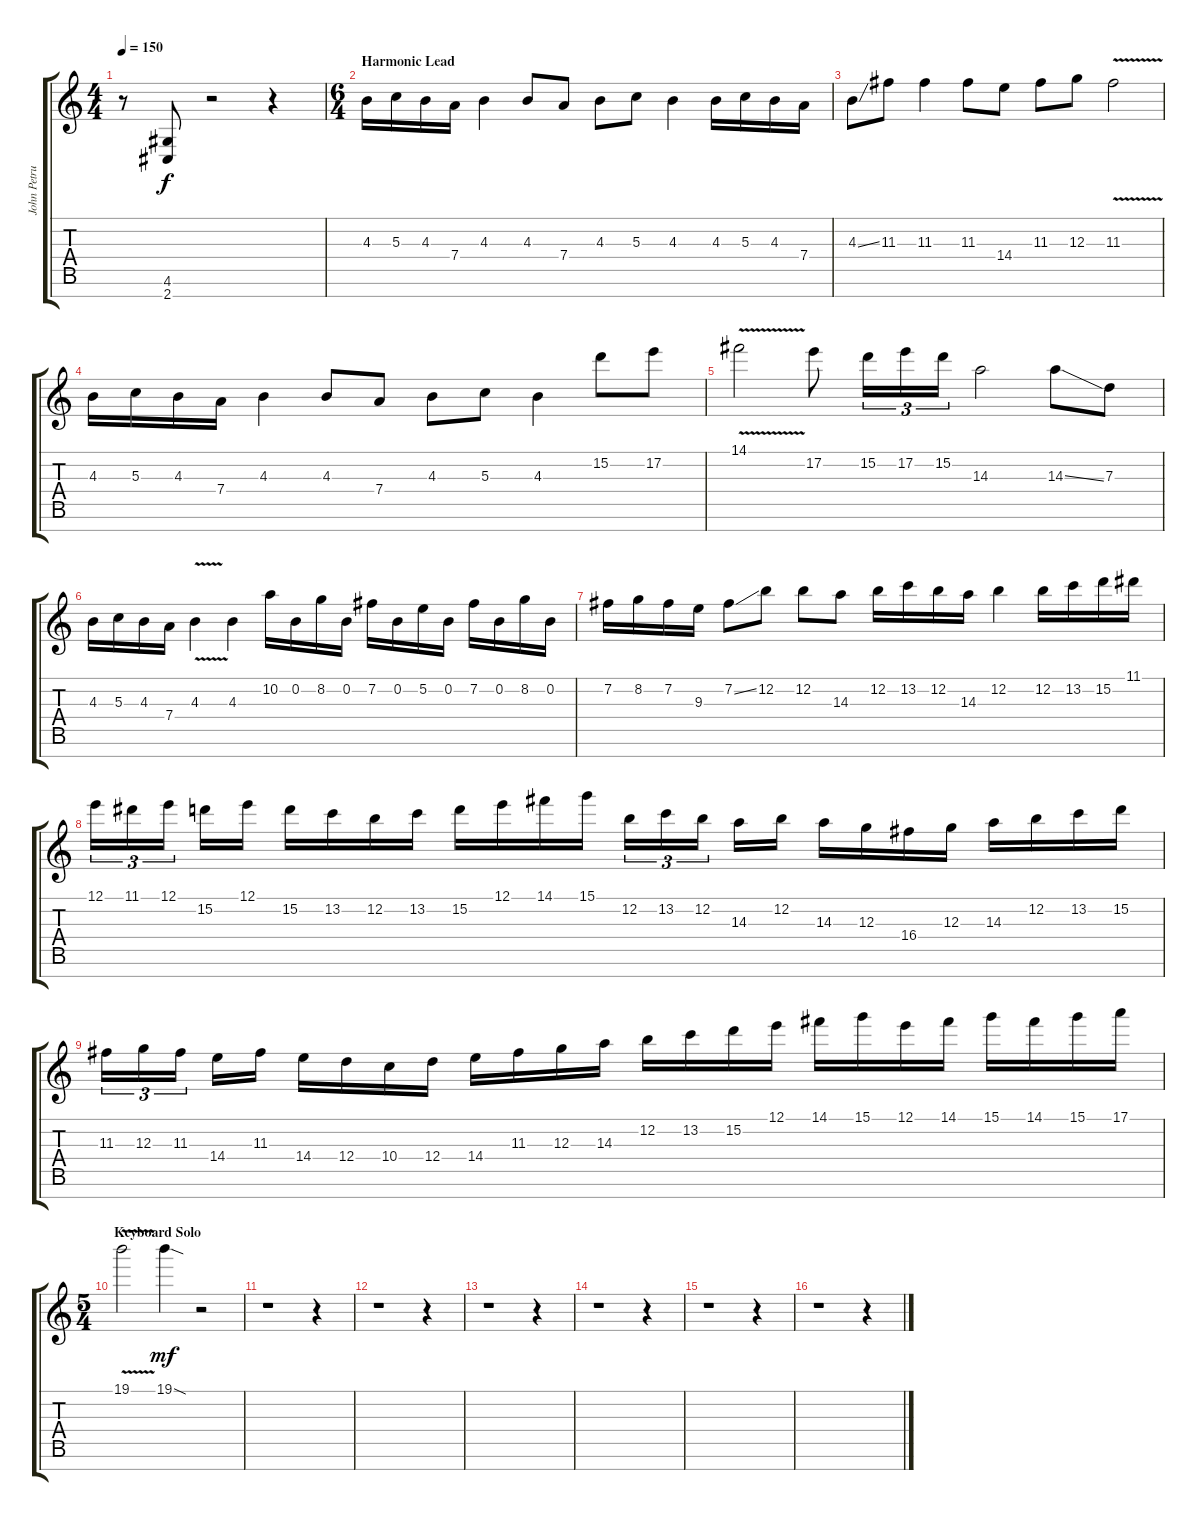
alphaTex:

\track ("John Petrucci" "John Petru") {instrument distortionguitar}
\staff {score tabs}
\tuning (E4 B3 G3 D3 A2 E2 B1) {hide}
\ts (4 4)
\tempo 150
\clef g2
\ks c
r.8{dy f} (4.6 2.7).8 r.2 r.4 |
\ts (6 4)
\section ("" "Harmonic Lead")
4.3.16{volume 14} 5.3.16 4.3.16 7.4.16 4.3.4 4.3.8 7.4.8 4.3.8 5.3.8 4.3.4 4.3.16 5.3.16 4.3.16 7.4.16 |
4.3{ss}.8 11.3.8 11.3.4 11.3.8 14.4.8 11.3.8 12.3.8 11.3{v}.2 |
4.3.16 5.3.16 4.3.16 7.4.16 4.3.4 4.3.8 7.4.8 4.3.8 5.3.8 4.3.4 15.2.8 17.2.8 |
14.1{v}.2 17.2.8 15.2.16{tu (3 2)} 17.2.16{tu (3 2)} 15.2.16{tu (3 2)} 14.3.2 14.3{ss}.8 7.3.8 |
4.3.16 5.3.16 4.3.16 7.4.16 4.3{v}.4 4.3.4 10.2.16 0.2.16 8.2.16 0.2.16 7.2.16 0.2.16 5.2.16 0.2.16 7.2.16 0.2.16 8.2.16 0.2.16 |
7.2.16 8.2.16 7.2.16 9.3.16 7.2{ss}.8 12.2.8 12.2.8 14.3.8 12.2.16 13.2.16 12.2.16 14.3.16 12.2.4 12.2.16 13.2.16 15.2.16 11.1.16 |
12.1.16{tu (3 2)} 11.1.16{tu (3 2)} 12.1.16{tu (3 2)} 15.2.16 12.1.16 15.2.16 13.2.16 12.2.16 13.2.16 15.2.16 12.1.16 14.1.16 15.1.16 12.2.16{tu (3 2)} 13.2.16{tu (3 2)} 12.2.16{tu (3 2)} 14.3.16 12.2.16 14.3.16 12.3.16 16.4.16 12.3.16 14.3.16 12.2.16 13.2.16 15.2.16 |
11.3.16{tu (3 2)} 12.3.16{tu (3 2)} 11.3.16{tu (3 2)} 14.4.16 11.3.16 14.4.16 12.4.16 10.4.16 12.4.16 14.4.16 11.3.16 12.3.16 14.3.16 12.2.16 13.2.16 15.2.16 12.1.16 14.1.16 15.1.16 12.1.16 14.1.16 15.1.16 14.1.16 15.1.16 17.1.16 |
\ts (5 4)
\section ("" "Keyboard Solo")
19.1{v}.2 19.1{sod}.4{dy mf} r.2 |
r.1 r.4 |
r.1 r.4 |
r.1 r.4 |
r.1 r.4 |
r.1 r.4 |
r.1 r.4
